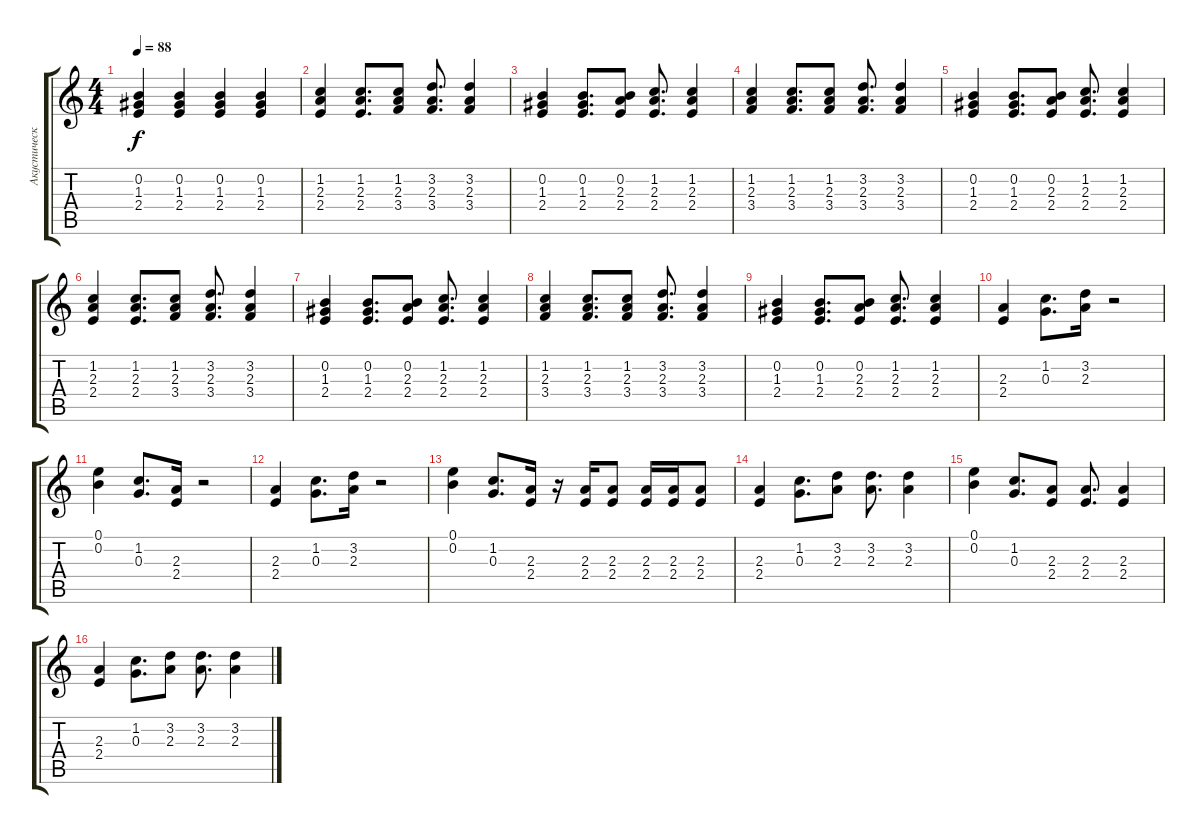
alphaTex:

\track ("Акустическая гитара" "Акустическ") {instrument acousticguitarsteel}
\staff {score tabs}
\tuning (E4 B3 G3 D3 A2 E2) {hide}
\ts (4 4)
\tempo 88
\clef g2
\ks c
(0.2 1.3 2.4).4{dy f} (0.2 1.3 2.4).4 (0.2 1.3 2.4).4 (0.2 1.3 2.4).4 |
(1.2 2.3 2.4).4 (1.2 2.3 2.4).8{d} (1.2 2.3 3.4).8 (3.2 2.3 3.4).8{d} (3.2 2.3 3.4).4 |
(0.2 1.3 2.4).4 (0.2 1.3 2.4).8{d} (0.2 2.3 2.4).8 (1.2 2.3 2.4).8{d} (1.2 2.3 2.4).4 |
(1.2 2.3 3.4).4 (1.2 2.3 3.4).8{d} (1.2 2.3 3.4).8 (3.2 2.3 3.4).8{d} (3.2 2.3 3.4).4 |
(0.2 1.3 2.4).4 (0.2 1.3 2.4).8{d} (0.2 2.3 2.4).8 (1.2 2.3 2.4).8{d} (1.2 2.3 2.4).4 |
(1.2 2.3 2.4).4 (1.2 2.3 2.4).8{d} (1.2 2.3 3.4).8 (3.2 2.3 3.4).8{d} (3.2 2.3 3.4).4 |
(0.2 1.3 2.4).4 (0.2 1.3 2.4).8{d} (0.2 2.3 2.4).8 (1.2 2.3 2.4).8{d} (1.2 2.3 2.4).4 |
(1.2 2.3 3.4).4 (1.2 2.3 3.4).8{d} (1.2 2.3 3.4).8 (3.2 2.3 3.4).8{d} (3.2 2.3 3.4).4 |
(0.2 1.3 2.4).4 (0.2 1.3 2.4).8{d} (0.2 2.3 2.4).8 (1.2 2.3 2.4).8{d} (1.2 2.3 2.4).4 |
(2.3 2.4).4 (1.2 0.3).8{d} (3.2 2.3).16 r.2 |
(0.1 0.2).4 (1.2 0.3).8{d} (2.3 2.4).16 r.2 |
(2.3 2.4).4 (1.2 0.3).8{d} (3.2 2.3).16 r.2 |
(0.1 0.2).4 (1.2 0.3).8{d} (2.3 2.4).16 r.16 (2.3 2.4).16 (2.3 2.4).8 (2.3 2.4).16 (2.3 2.4).16 (2.3 2.4).8 |
(2.3 2.4).4 (1.2 0.3).8{d} (3.2 2.3).8 (3.2 2.3).8{d} (3.2 2.3).4 |
(0.1 0.2).4 (1.2 0.3).8{d} (2.3 2.4).8 (2.3 2.4).8{d} (2.3 2.4).4 |
(2.3 2.4).4 (1.2 0.3).8{d} (3.2 2.3).8 (3.2 2.3).8{d} (3.2 2.3).4
